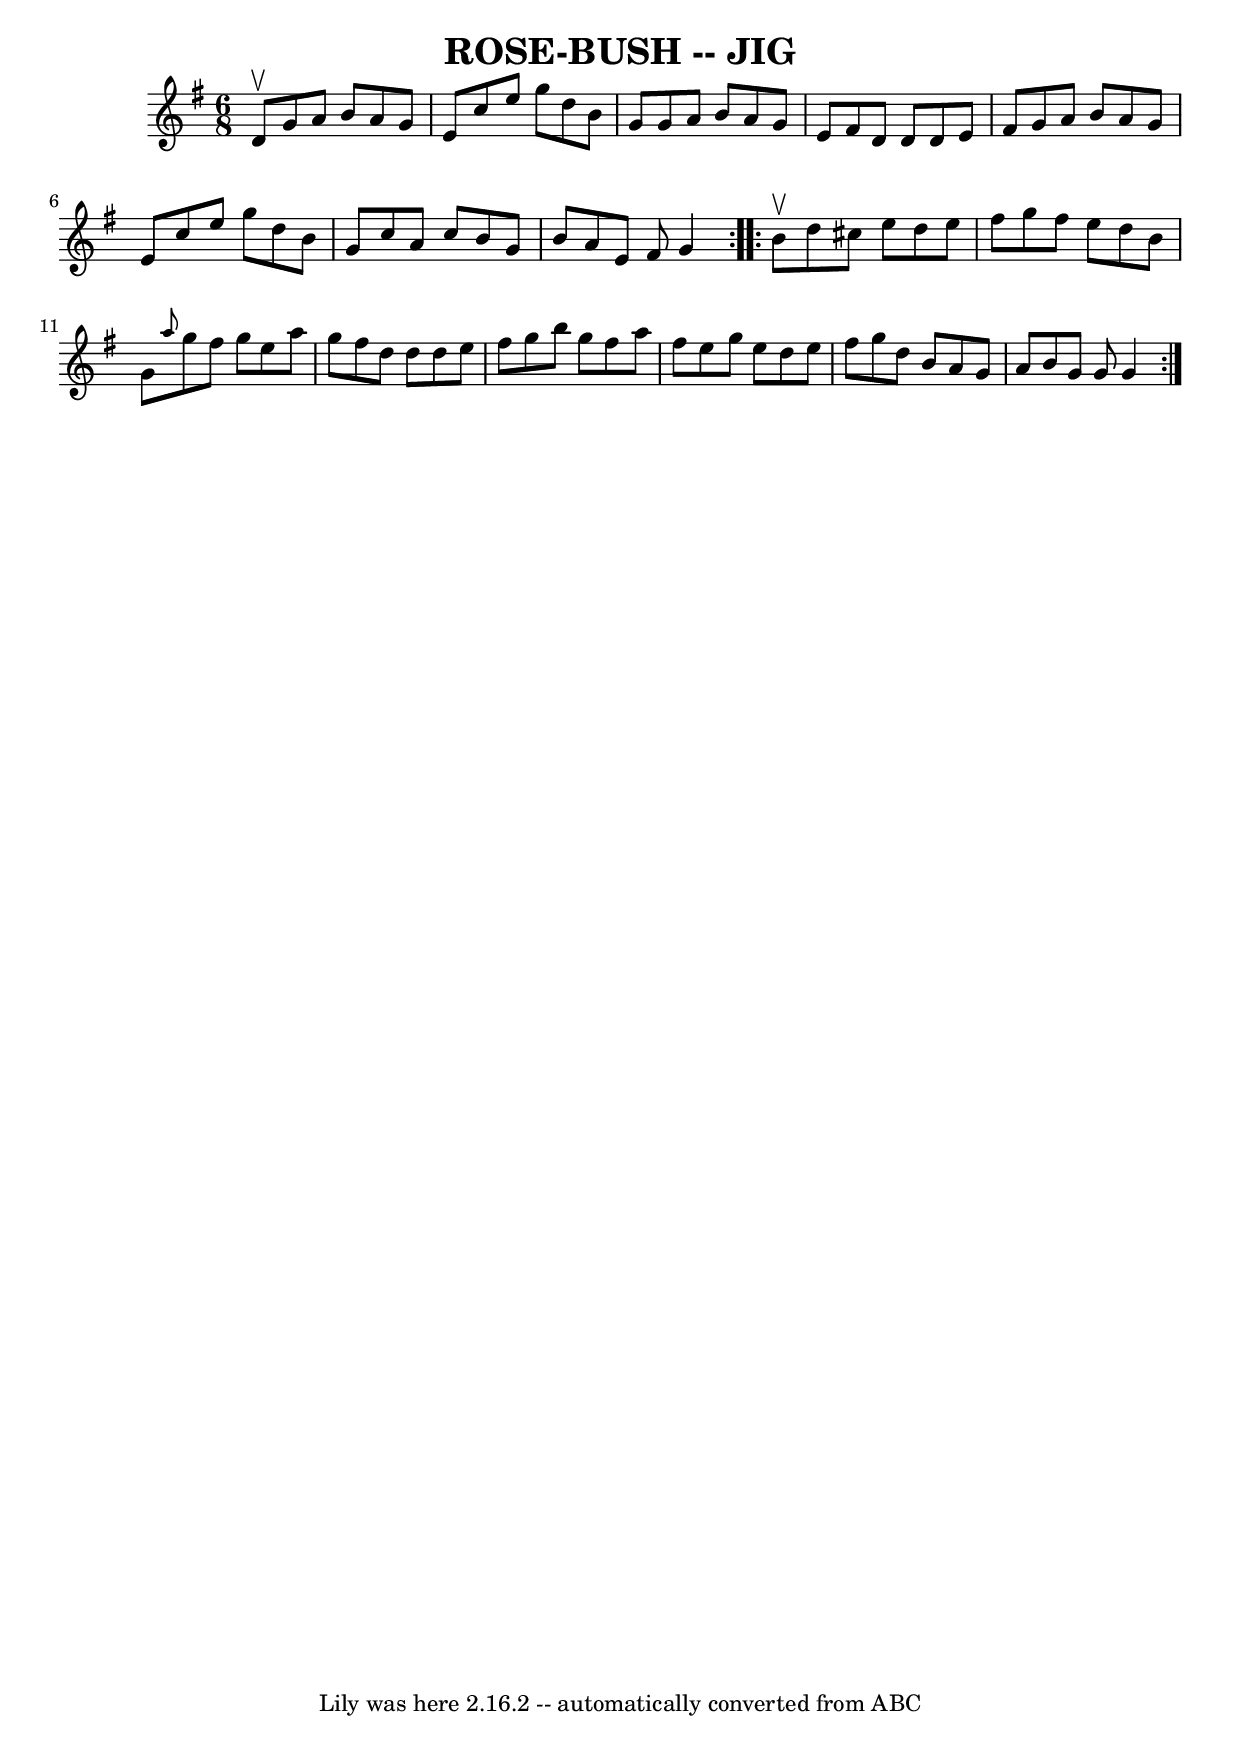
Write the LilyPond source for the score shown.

\version "2.16.2"
\include "Mammoth.ily"
\header {
  %% book = "Ryan's Mammoth Collection of Fiddle Tunes"
  crossRefNumber = "1"
  footnotes = ""
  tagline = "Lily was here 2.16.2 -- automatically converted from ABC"
  title = "ROSE-BUSH -- JIG"

}
voicedefault =  {



  \repeat volta 2 {

    \time 6/8 
    \key g \major     d'8^\upbow        |
    g'8 a'8 b'8 a'8      g'8 e'8     |
    c''8 e''8 g''8 d''8 b'8 g'8     |
    g'8 a'8 b'8 a'8 g'8 e'8    |
    fis'8 d'8         d'8 d'8 e'8 fis'8         |
    g'8 a'8 b'8 a'8 g'8         e'8     |
    c''8 e''8 g''8 d''8 b'8 g'8    |
    c''8      a'8 c''8 b'8 g'8 b'8     |
    a'8 e'8 fis'8 g'4    

  }     
  \repeat volta 2 {     b'8^\upbow        |
    d''8 cis''8 e''8        d''8 e''8 fis''8     |
    g''8 fis''8 e''8 d''8 b'8         g'8     |
    \grace { a''8  
	   } g''8 fis''8 g''8 e''8 a''8         g''8     |
    fis''8 d''8 d''8 d''8 e''8 fis''8         |
    g''8 b''8 g''8 fis''8 a''8 fis''8    |
    e''8       g''8 e''8 d''8 e''8 fis''8     |
    g''8 d''8 b'8         a'8 g'8 a'8     |
    b'8 g'8 g'8 g'4    
  }   

}

\score{
  <<

    \context Staff="default"
    {
      \voicedefault 
      
    }

  >>
  \layout {
    
  }
  \midi {
  }

}
